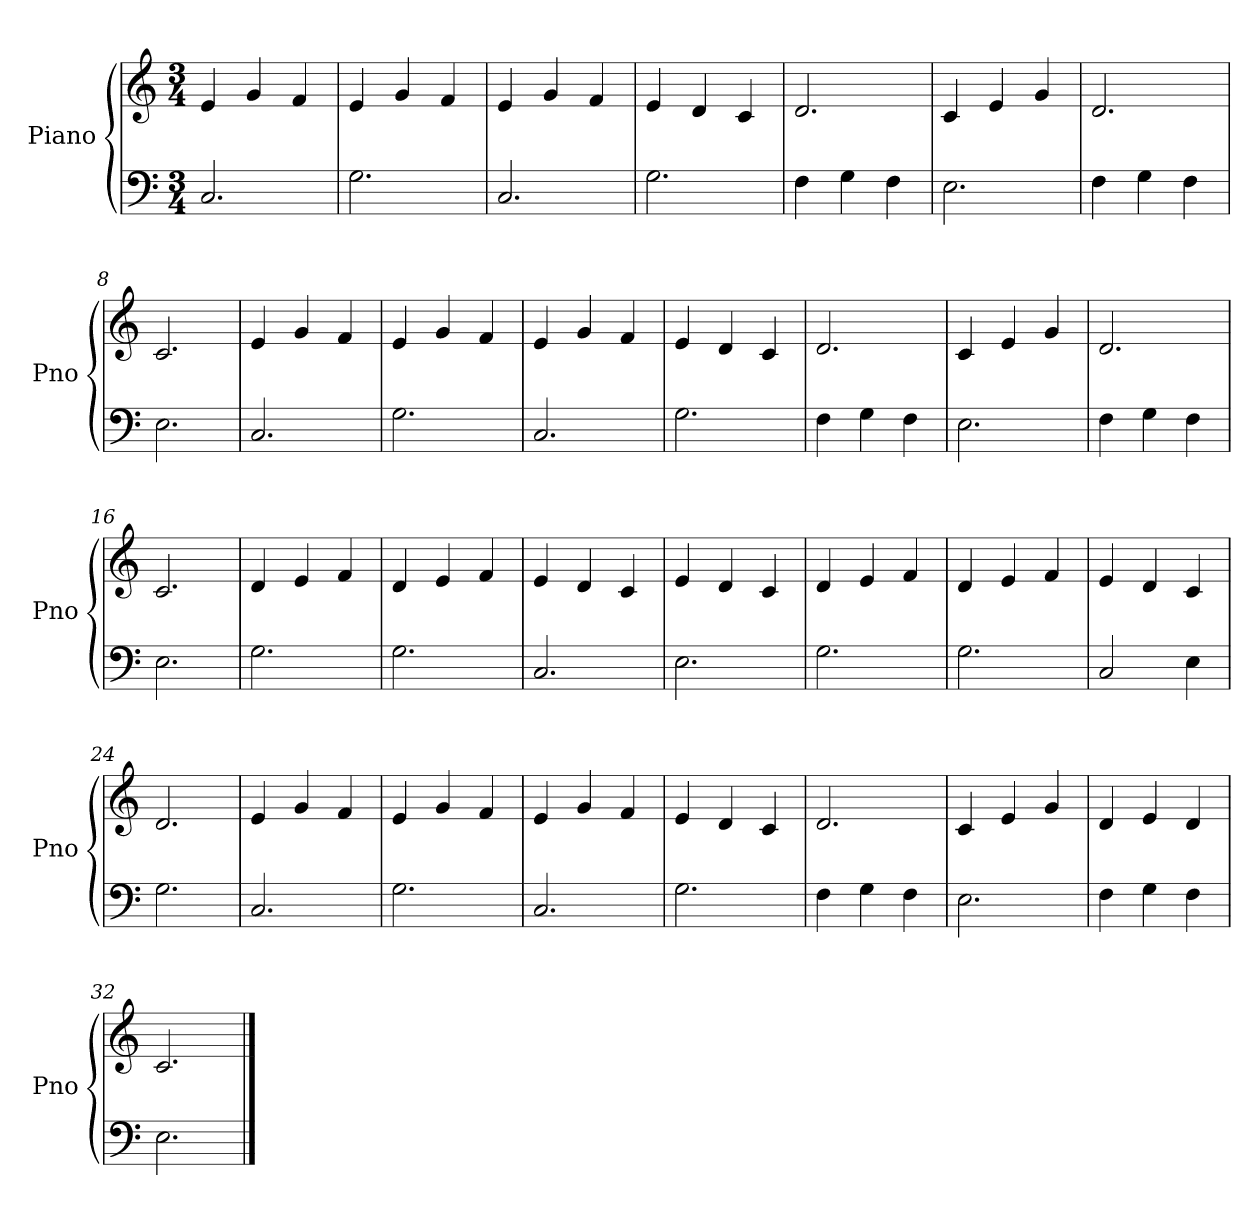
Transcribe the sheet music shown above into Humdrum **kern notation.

**kern	**kern
*part1	*part1
*staff2	*staff1
*I"Piano	*
*I'Pno	*
*clefF4	*clefG2
*k[]	*k[]
*C:	*C:
*M3/4	*M3/4
=1	=1
2.C/	4e/
.	4g/
.	4f/
=2	=2
2.G\	4e/
.	4g/
.	4f/
=3	=3
2.C/	4e/
.	4g/
.	4f/
=4	=4
2.G\	4e/
.	4d/
.	4c/
!!LO:LB:g=z
=5	=5
4F\	2.d/
4G\	.
4F\	.
=6	=6
2.E\	4c/
.	4e/
.	4g/
=7	=7
4F\	2.d/
4G\	.
4F\	.
=8	=8
2.E\	2.c/
!!LO:LB:g=z
=9	=9
2.C/	4e/
.	4g/
.	4f/
=10	=10
2.G\	4e/
.	4g/
.	4f/
=11	=11
2.C/	4e/
.	4g/
.	4f/
=12	=12
2.G\	4e/
.	4d/
.	4c/
!!LO:LB:g=z
=13	=13
4F\	2.d/
4G\	.
4F\	.
=14	=14
2.E\	4c/
.	4e/
.	4g/
=15	=15
4F\	2.d/
4G\	.
4F\	.
=16	=16
2.E\	2.c/
!!LO:PB:g=z
=17	=17
2.G\	4d/
.	4e/
.	4f/
=18	=18
2.G\	4d/
.	4e/
.	4f/
=19	=19
2.C/	4e/
.	4d/
.	4c/
=20	=20
2.E\	4e/
.	4d/
.	4c/
!!LO:LB:g=z
=21	=21
2.G\	4d/
.	4e/
.	4f/
=22	=22
2.G\	4d/
.	4e/
.	4f/
=23	=23
2C/	4e/
.	4d/
4E\	4c/
=24	=24
2.G\	2.d/
!!LO:LB:g=z
=25	=25
2.C/	4e/
.	4g/
.	4f/
=26	=26
2.G\	4e/
.	4g/
.	4f/
=27	=27
2.C/	4e/
.	4g/
.	4f/
=28	=28
2.G\	4e/
.	4d/
.	4c/
!!LO:LB:g=z
=29	=29
4F\	2.d/
4G\	.
4F\	.
=30	=30
2.E\	4c/
.	4e/
.	4g/
=31	=31
4F\	4d/
4G\	4e/
4F\	4d/
=32	=32
2.E\	2.c/
==	==
*-	*-
